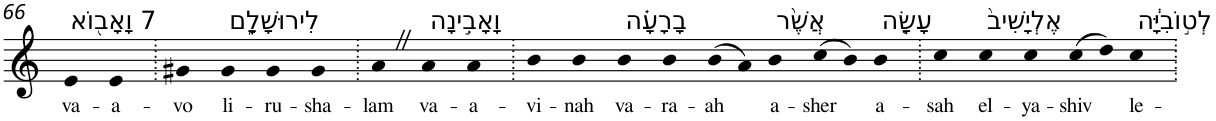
**kern	**text
*part1	*part1
*staff1	*staff1
*I"Piano	*
*I'Pno	*
!!LO:PB:g=z
*clefG2	*
*k[]	*
=66	=66
!LO:TX:a:t=7 וָאָב֖וֹא	!
!	!LO:LY:b
4e	va-
!	!LO:LY:b
4e	-a-
=67.	=67.
!	!LO:LY:b
4g#X	-vo
!LO:TX:a:t=לִירוּשָׁלִָ֑ם	!
!	!LO:LY:b
4g#	li-
!	!LO:LY:b
4g#	-ru-
!	!LO:LY:b
4g#	-sha-
=68.	=68.
!	!LO:LY:b
4aZ	-lam
!LO:TX:a:t=וָאָבִ֣ינָה	!
!	!LO:LY:b
4a	va-
!	!LO:LY:b
4a	-a-
=69.	=69.
!	!LO:LY:b
4b	-vi-
!	!LO:LY:b
4b	-nah
!LO:TX:a:t=בָרָעָ֗ה	!
!	!LO:LY:b
4b	va-
!	!LO:LY:b
4b	-ra-
!	!LO:LY:b
(>8b	-ah
8a)	.
!LO:TX:a:t=אֲשֶׁ֨ר	!
!	!LO:LY:b
4b	a-
!	!LO:LY:b
(>8cc	-sher
8b)	.
!LO:TX:a:t=עָשָׂ֤ה	!
!	!LO:LY:b
4b	a-
=70.	=70.
!	!LO:LY:b
4cc	-sah
!LO:TX:a:t=אֶלְיָשִׁיב֙	!
!	!LO:LY:b
4cc	el-
!	!LO:LY:b
4cc	-ya-
!	!LO:LY:b
(>8cc	-shiv
8dd)	.
!LO:TX:a:t=לְט֣וֹבִיָּ֔ה	!
!	!LO:LY:b
4cc	le-
=.	=.
*-	*-
